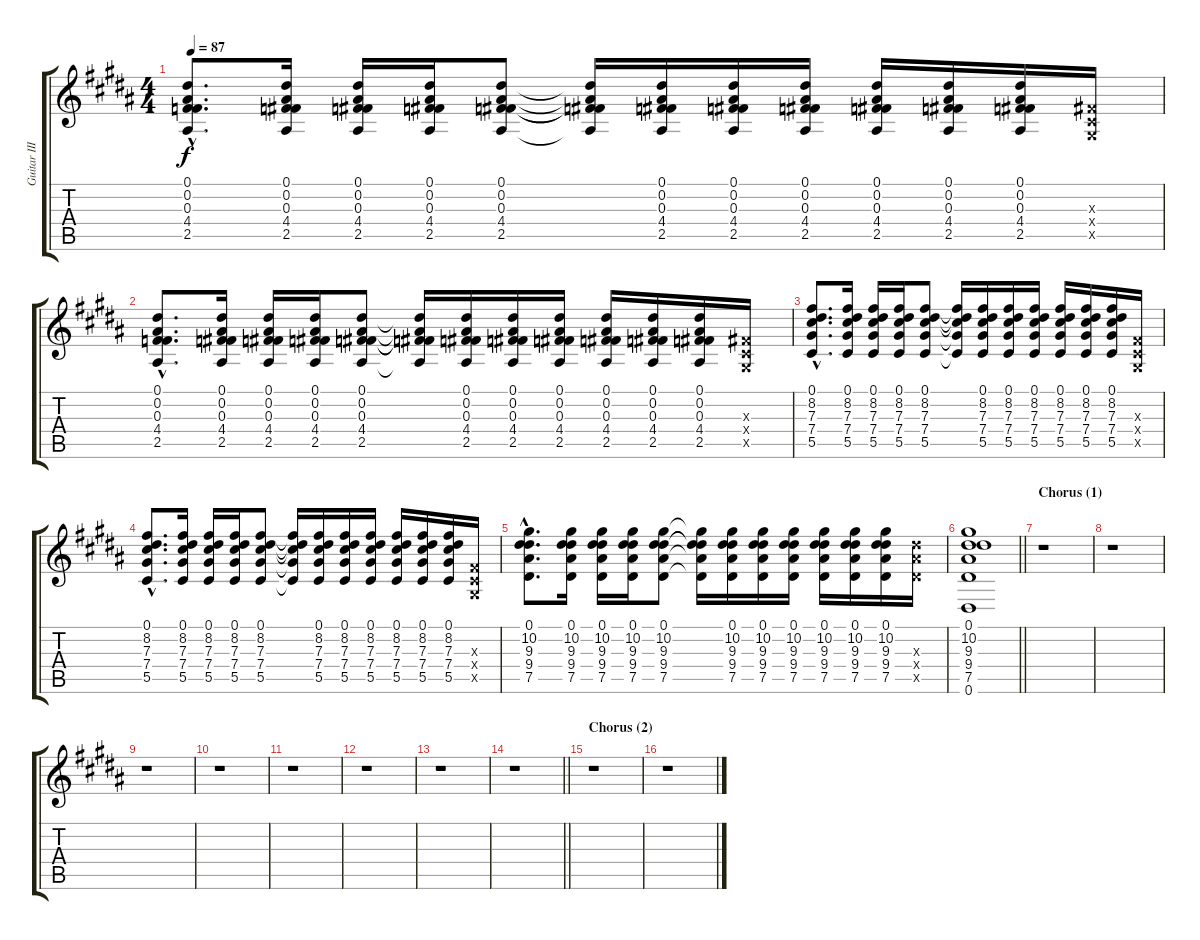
\track ("Guitar III" "Guitar III") {instrument acousticguitarsteel}
\staff {score tabs}
\tuning (Eb4 Bb3 Gb3 Db3 Ab2 Eb2) {hide}
\ts (4 4)
\tempo 87
\clef g2
\ks b
(0.1{hac} 0.2{hac} 0.3{hac} 4.4{hac} 2.5{hac}).8{d dy f} (0.1 0.2 0.3 4.4 2.5).16 (0.1 0.2 0.3 4.4 2.5).16 (0.1 0.2 0.3 4.4 2.5).16 (0.1 0.2 0.3 4.4 2.5).8 (0.1{t} 0.2{t} 0.3{t} 4.4{t} 2.5{t}).16 (0.1 0.2 0.3 4.4 2.5).16 (0.1 0.2 0.3 4.4 2.5).16 (0.1 0.2 0.3 4.4 2.5).16 (0.1 0.2 0.3 4.4 2.5).16 (0.1 0.2 0.3 4.4 2.5).16 (0.1 0.2 0.3 4.4 2.5).16 (0.3{x} 0.4{x} 0.5{x}).16 |
(0.1{hac} 0.2{hac} 0.3{hac} 4.4{hac} 2.5{hac}).8{d} (0.1 0.2 0.3 4.4 2.5).16 (0.1 0.2 0.3 4.4 2.5).16 (0.1 0.2 0.3 4.4 2.5).16 (0.1 0.2 0.3 4.4 2.5).8 (0.1{t} 0.2{t} 0.3{t} 4.4{t} 2.5{t}).16 (0.1 0.2 0.3 4.4 2.5).16 (0.1 0.2 0.3 4.4 2.5).16 (0.1 0.2 0.3 4.4 2.5).16 (0.1 0.2 0.3 4.4 2.5).16 (0.1 0.2 0.3 4.4 2.5).16 (0.1 0.2 0.3 4.4 2.5).16 (0.3{x} 0.4{x} 0.5{x}).16 |
(0.1{hac} 8.2{hac} 7.3{hac} 7.4{hac} 5.5{hac}).8{d} (0.1 8.2 7.3 7.4 5.5).16 (0.1 8.2 7.3 7.4 5.5).16 (0.1 8.2 7.3 7.4 5.5).16 (0.1 8.2 7.3 7.4 5.5).8 (0.1{t} 8.2{t} 7.3{t} 7.4{t} 5.5{t}).16 (0.1 8.2 7.3 7.4 5.5).16 (0.1 8.2 7.3 7.4 5.5).16 (0.1 8.2 7.3 7.4 5.5).16 (0.1 8.2 7.3 7.4 5.5).16 (0.1 8.2 7.3 7.4 5.5).16 (0.1 8.2 7.3 7.4 5.5).16 (0.3{x} 0.4{x} 0.5{x}).16 |
(0.1{hac} 8.2{hac} 7.3{hac} 7.4{hac} 5.5{hac}).8{d} (0.1 8.2 7.3 7.4 5.5).16 (0.1 8.2 7.3 7.4 5.5).16 (0.1 8.2 7.3 7.4 5.5).16 (0.1 8.2 7.3 7.4 5.5).8 (0.1{t} 8.2{t} 7.3{t} 7.4{t} 5.5{t}).16 (0.1 8.2 7.3 7.4 5.5).16 (0.1 8.2 7.3 7.4 5.5).16 (0.1 8.2 7.3 7.4 5.5).16 (0.1 8.2 7.3 7.4 5.5).16 (0.1 8.2 7.3 7.4 5.5).16 (0.1 8.2 7.3 7.4 5.5).16 (0.3{x} 0.4{x} 0.5{x}).16 |
(0.1{hac} 10.2{hac} 9.3{hac} 9.4{hac} 7.5{hac}).8{d} (0.1 10.2 9.3 9.4 7.5).16 (0.1 10.2 9.3 9.4 7.5).16 (0.1 10.2 9.3 9.4 7.5).16 (0.1 10.2 9.3 9.4 7.5).8 (0.1{t} 10.2{t} 9.3{t} 9.4{t} 7.5{t}).16 (0.1 10.2 9.3 9.4 7.5).16 (0.1 10.2 9.3 9.4 7.5).16 (0.1 10.2 9.3 9.4 7.5).16 (0.1 10.2 9.3 9.4 7.5).16 (0.1 10.2 9.3 9.4 7.5).16 (0.1 10.2 9.3 9.4 7.5).16 (9.3{x} 9.4{x} 7.5{x}).16 |
\barLineRight lightlight
(0.1 10.2 9.3 9.4 7.5 0.6).1 |
\section ("" "Chorus (1)")
r.1 |
r.1 |
r.1 |
r.1 |
r.1 |
r.1 |
r.1 |
\barLineRight lightlight
r.1 |
\section ("" "Chorus (2)")
r.1 |
r.1
